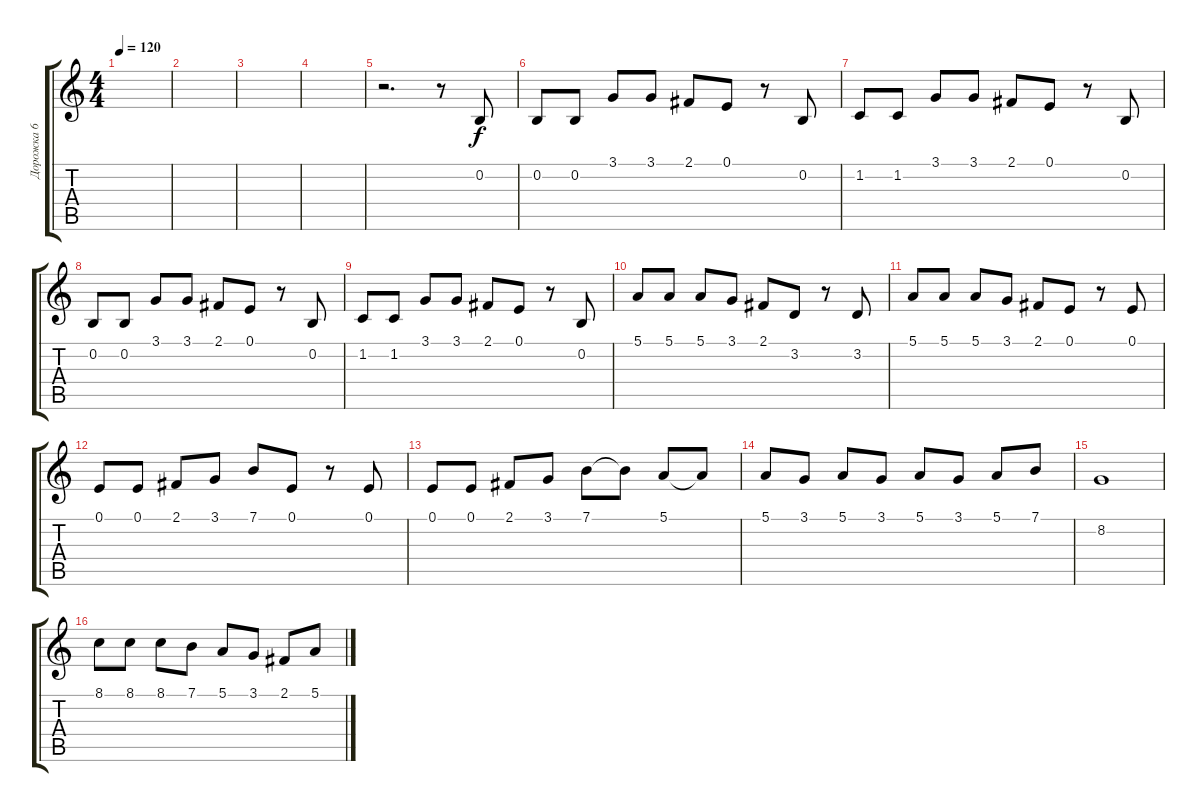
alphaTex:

\track ("Дорожка 6" "Дорожка 6") {instrument tangoaccordion}
\staff {score tabs}
\tuning (E4 B3 G3 D3 A2 E2) {hide}
\ts (4 4)
\tempo 120
\clef g2
\ks c
|
|
|
|
r.2{d} r.8 0.2.8 |
0.2.8 0.2.8 3.1.8 3.1.8 2.1.8 0.1.8 r.8 0.2.8 |
1.2.8 1.2.8 3.1.8 3.1.8 2.1.8 0.1.8 r.8 0.2.8 |
0.2.8 0.2.8 3.1.8 3.1.8 2.1.8 0.1.8 r.8 0.2.8 |
1.2.8 1.2.8 3.1.8 3.1.8 2.1.8 0.1.8 r.8 0.2.8 |
5.1.8 5.1.8 5.1.8 3.1.8 2.1.8 3.2.8 r.8 3.2.8 |
5.1.8 5.1.8 5.1.8 3.1.8 2.1.8 0.1.8 r.8 0.1.8 |
0.1.8 0.1.8 2.1.8 3.1.8 7.1.8 0.1.8 r.8 0.1.8 |
0.1.8 0.1.8 2.1.8 3.1.8 7.1.8 7.1{t}.8 5.1.8 5.1{t}.8 |
5.1.8 3.1.8 5.1.8 3.1.8 5.1.8 3.1.8 5.1.8 7.1.8 |
8.2.1 |
8.1.8 8.1.8 8.1.8 7.1.8 5.1.8 3.1.8 2.1.8 5.1.8
